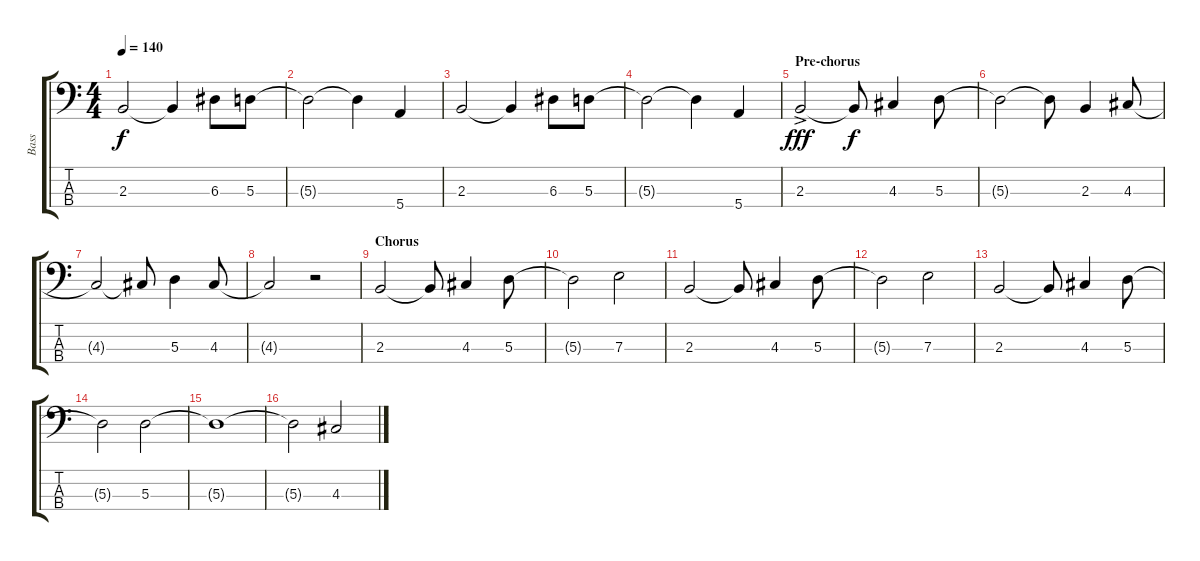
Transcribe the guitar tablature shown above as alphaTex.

\track ("Bass" "Bass") {instrument synthbass2}
\staff {score tabs}
\tuning (G2 D2 A1 E1) {hide}
\ts (4 4)
\tempo 140
\clef f4
\ks c
2.3.2{dy f} 2.3{t}.4 6.3.8 5.3.8 |
5.3{t}.2 5.3{t}.4 5.4.4 |
2.3.2 2.3{t}.4 6.3.8 5.3.8 |
5.3{t}.2 5.3{t}.4 5.4.4 |
\section ("" "Pre-chorus")
2.3{ac}.2{dy fff} 2.3{t}.8{dy f} 4.3.4 5.3.8 |
5.3{t}.2 5.3{t}.8 2.3.4 4.3.8 |
4.3{t}.2 4.3{t}.8 5.3.4 4.3.8 |
4.3{t}.2 r.2 |
\section ("" "Chorus")
2.3.2 2.3{t}.8 4.3.4 5.3.8 |
5.3{t}.2 7.3.2 |
2.3.2 2.3{t}.8 4.3.4 5.3.8 |
5.3{t}.2 7.3.2 |
2.3.2 2.3{t}.8 4.3.4 5.3.8 |
5.3{t}.2 5.3.2 |
5.3{t}.1 |
5.3{t}.2 4.3.2
